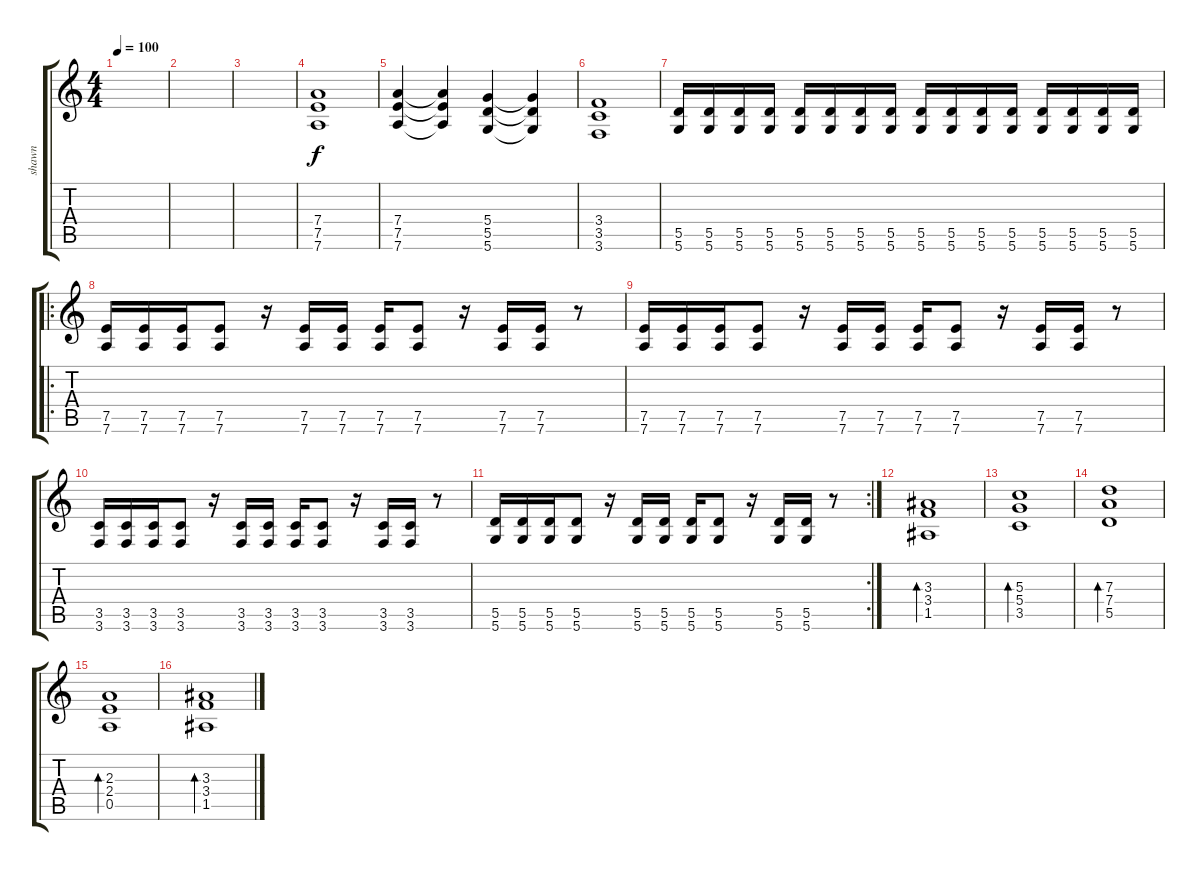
\track ("shawn" "shawn") {instrument distortionguitar}
\staff {score tabs}
\tuning (E4 B3 G3 D3 A2 D2) {hide}
\ts (4 4)
\tempo 100
\clef g2
\ks c
|
|
|
(7.4 7.5 7.6).1 |
(7.4 7.5 7.6).4 (7.4{t} 7.5{t} 7.6{t}).4 (5.4 5.5 5.6).4 (5.4{t} 5.5{t} 5.6{t}).4 |
(3.4 3.5 3.6).1 |
(5.5 5.6).16 (5.5 5.6).16 (5.5 5.6).16 (5.5 5.6).16 (5.5 5.6).16 (5.5 5.6).16 (5.5 5.6).16 (5.5 5.6).16 (5.5 5.6).16 (5.5 5.6).16 (5.5 5.6).16 (5.5 5.6).16 (5.5 5.6).16 (5.5 5.6).16 (5.5 5.6).16 (5.5 5.6).16 |
\ro
(7.5 7.6).16 (7.5 7.6).16 (7.5 7.6).16 (7.5 7.6).8 r.16 (7.5 7.6).16 (7.5 7.6).16 (7.5 7.6).16 (7.5 7.6).8 r.16 (7.5 7.6).16 (7.5 7.6).16 r.8 |
(7.5 7.6).16 (7.5 7.6).16 (7.5 7.6).16 (7.5 7.6).8 r.16 (7.5 7.6).16 (7.5 7.6).16 (7.5 7.6).16 (7.5 7.6).8 r.16 (7.5 7.6).16 (7.5 7.6).16 r.8 |
(3.5 3.6).16 (3.5 3.6).16 (3.5 3.6).16 (3.5 3.6).8 r.16 (3.5 3.6).16 (3.5 3.6).16 (3.5 3.6).16 (3.5 3.6).8 r.16 (3.5 3.6).16 (3.5 3.6).16 r.8 |
\rc 2
(5.5 5.6).16 (5.5 5.6).16 (5.5 5.6).16 (5.5 5.6).8 r.16 (5.5 5.6).16 (5.5 5.6).16 (5.5 5.6).16 (5.5 5.6).8 r.16 (5.5 5.6).16 (5.5 5.6).16 r.8 |
(3.3 3.4 1.5).1{bd 480 instrument electricguitarjazz} |
(5.3 5.4 3.5).1{bd 480} |
(7.3 7.4 5.5).1{bd 480} |
(2.3 2.4 0.5).1{bd 480} |
(3.3 3.4 1.5).1{bd 480 instrument electricguitarjazz}
